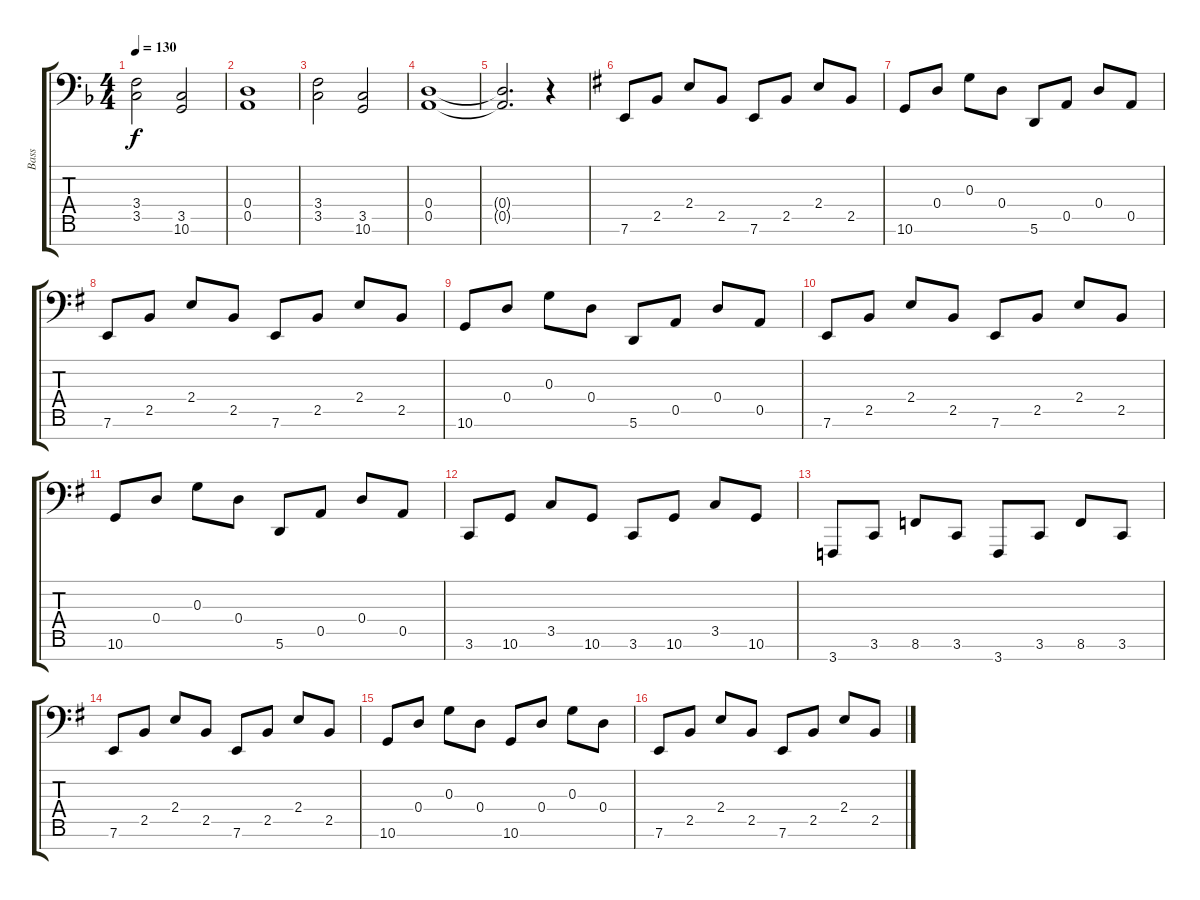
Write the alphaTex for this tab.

\track ("Bass" "Bass") {instrument acousticgrandpiano}
\staff {score tabs}
\tuning (E4 B3 G3 D3 A2 A1 D1) {hide}
\ts (4 4)
\tempo 130
\clef f4
\ks f
(3.4 3.5).2{dy f} (3.5 10.6).2 |
(0.4 0.5).1 |
(3.4 3.5).2 (3.5 10.6).2 |
(0.4 0.5).1 |
(0.4{t} 0.5{t}).2{d} r.4 |
\ks g
7.6.8 2.5.8 2.4.8 2.5.8 7.6.8 2.5.8 2.4.8 2.5.8 |
10.6.8 0.4.8 0.3.8 0.4.8 5.6.8 0.5.8 0.4.8 0.5.8 |
7.6.8 2.5.8 2.4.8 2.5.8 7.6.8 2.5.8 2.4.8 2.5.8 |
10.6.8 0.4.8 0.3.8 0.4.8 5.6.8 0.5.8 0.4.8 0.5.8 |
7.6.8 2.5.8 2.4.8 2.5.8 7.6.8 2.5.8 2.4.8 2.5.8 |
10.6.8 0.4.8 0.3.8 0.4.8 5.6.8 0.5.8 0.4.8 0.5.8 |
3.6.8 10.6.8 3.5.8 10.6.8 3.6.8 10.6.8 3.5.8 10.6.8 |
3.7.8 3.6.8 8.6.8 3.6.8 3.7.8 3.6.8 8.6.8 3.6.8 |
7.6.8 2.5.8 2.4.8 2.5.8 7.6.8 2.5.8 2.4.8 2.5.8 |
10.6.8 0.4.8 0.3.8 0.4.8 10.6.8 0.4.8 0.3.8 0.4.8 |
7.6.8 2.5.8 2.4.8 2.5.8 7.6.8 2.5.8 2.4.8 2.5.8
